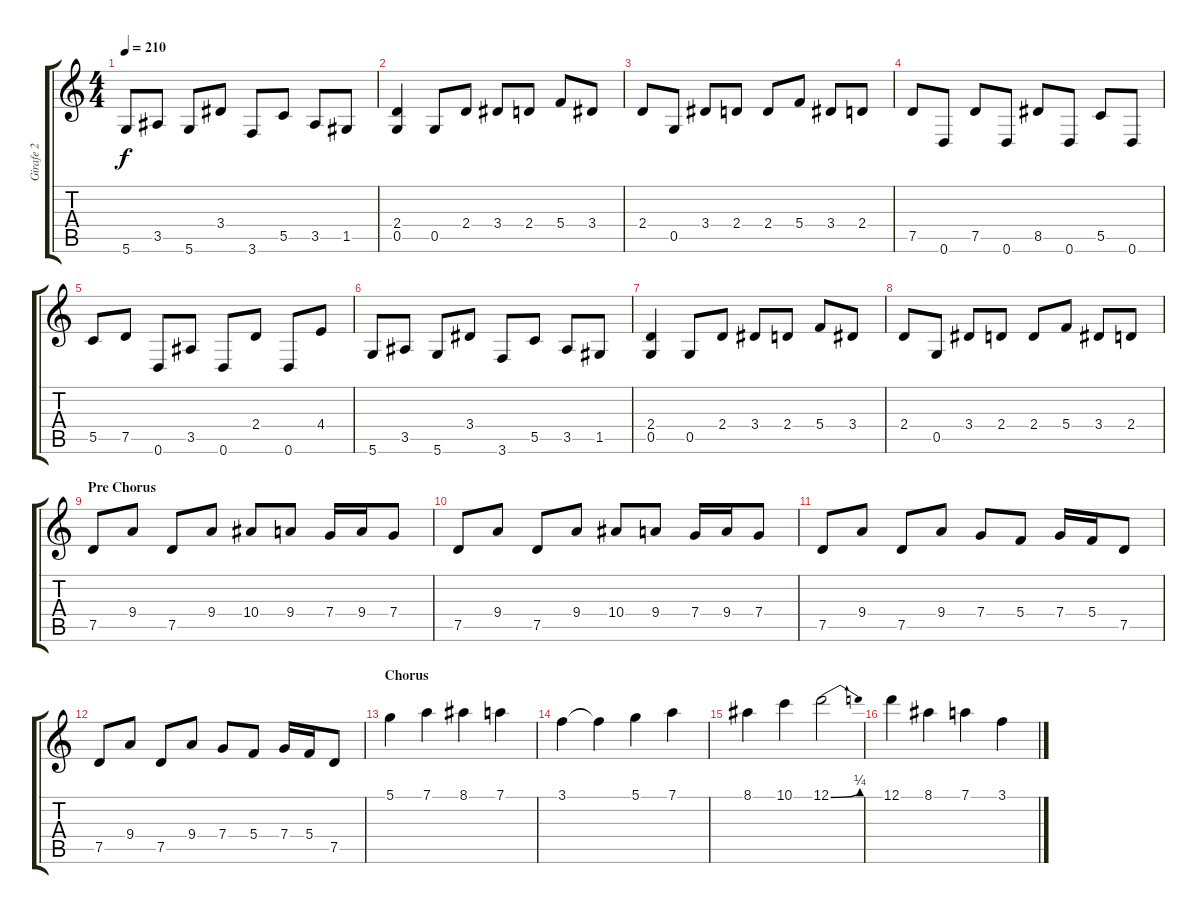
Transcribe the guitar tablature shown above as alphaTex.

\track ("Girafe 2" "Girafe 2") {instrument overdrivenguitar}
\staff {score tabs}
\tuning (D4 A3 F3 C3 G2 D2) {hide}
\ts (4 4)
\tempo 210
\clef g2
\ks c
5.6.8{dy f} 3.5.8 5.6.8 3.4.8 3.6.8 5.5.8 3.5.8 1.5.8 |
(2.4 0.5).4 0.5.8 2.4.8 3.4.8 2.4.8 5.4.8 3.4.8 |
2.4.8 0.5.8 3.4.8 2.4.8 2.4.8 5.4.8 3.4.8 2.4.8 |
7.5.8 0.6.8 7.5.8 0.6.8 8.5.8 0.6.8 5.5.8 0.6.8 |
5.5.8 7.5.8 0.6.8 3.5.8 0.6.8 2.4.8 0.6.8 4.4.8 |
5.6.8 3.5.8 5.6.8 3.4.8 3.6.8 5.5.8 3.5.8 1.5.8 |
(2.4 0.5).4 0.5.8 2.4.8 3.4.8 2.4.8 5.4.8 3.4.8 |
2.4.8 0.5.8 3.4.8 2.4.8 2.4.8 5.4.8 3.4.8 2.4.8 |
\section ("" "Pre Chorus")
7.5.8 9.4.8 7.5.8 9.4.8 10.4.8 9.4.8 7.4.16 9.4.16 7.4.8 |
7.5.8 9.4.8 7.5.8 9.4.8 10.4.8 9.4.8 7.4.16 9.4.16 7.4.8 |
7.5.8 9.4.8 7.5.8 9.4.8 7.4.8 5.4.8 7.4.16 5.4.16 7.5.8 |
7.5.8 9.4.8 7.5.8 9.4.8 7.4.8 5.4.8 7.4.16 5.4.16 7.5.8 |
\section ("" "Chorus")
5.1.4 7.1.4 8.1.4 7.1.4 |
3.1.4 3.1{t}.4 5.1.4 7.1.4 |
8.1.4 10.1.4 12.1{be (bend 0 0 60 1)}.2 |
12.1.4 8.1.4 7.1.4 3.1.4
